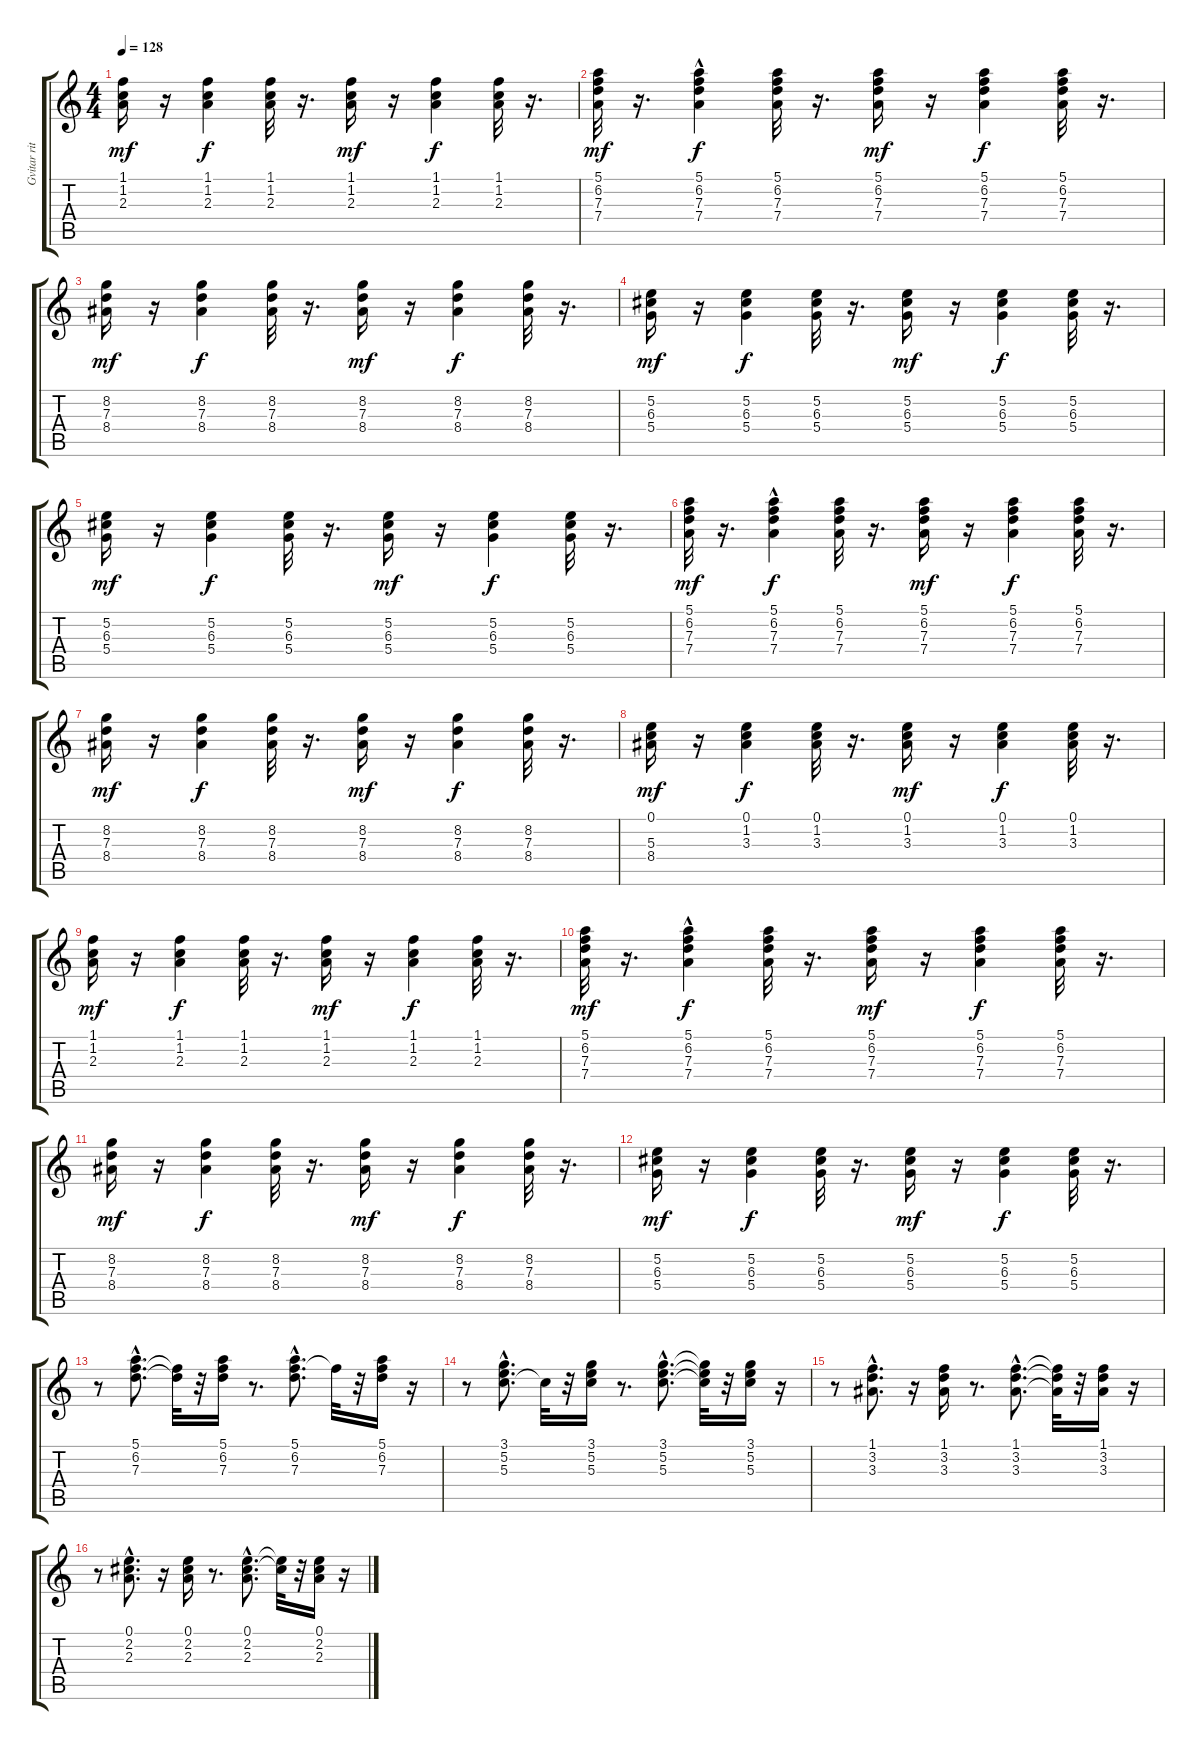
\track ("Gvitar ritm" "Gvitar rit") {instrument acousticguitarsteel}
\staff {score tabs}
\tuning (E4 B3 G3 D3 A2 E2) {hide}
\ts (4 4)
\tempo 128
\clef g2
\ks c
(1.1 1.2 2.3).16{dy mf} r.16 (1.1 1.2 2.3).4{dy f} (1.1 1.2 2.3).32 r.16{d} (1.1 1.2 2.3).16{dy mf} r.16 (1.1 1.2 2.3).4{dy f} (1.1 1.2 2.3).32 r.16{d} |
(5.1 6.2 7.3 7.4).32{dy mf} r.16{d} (5.1{hac} 6.2 7.3 7.4{hac}).4{dy f} (5.1 6.2 7.3 7.4).32 r.16{d} (5.1 6.2 7.3 7.4).16{dy mf} r.16 (5.1 6.2 7.3 7.4).4{dy f} (5.1 6.2 7.3 7.4).32 r.16{d} |
(8.2 7.3 8.4).16{dy mf} r.16 (8.2 7.3 8.4).4{dy f} (8.2 7.3 8.4).32 r.16{d} (8.2 7.3 8.4).16{dy mf} r.16 (8.2 7.3 8.4).4{dy f} (8.2 7.3 8.4).32 r.16{d} |
(5.2 6.3 5.4).16{dy mf} r.16 (5.2 6.3 5.4).4{dy f} (5.2 6.3 5.4).32 r.16{d} (5.2 6.3 5.4).16{dy mf} r.16 (5.2 6.3 5.4).4{dy f} (5.2 6.3 5.4).32 r.16{d} |
(5.2 6.3 5.4).16{dy mf} r.16 (5.2 6.3 5.4).4{dy f} (5.2 6.3 5.4).32 r.16{d} (5.2 6.3 5.4).16{dy mf} r.16 (5.2 6.3 5.4).4{dy f} (5.2 6.3 5.4).32 r.16{d} |
(5.1 6.2 7.3 7.4).32{dy mf} r.16{d} (5.1{hac} 6.2 7.3 7.4{hac}).4{dy f} (5.1 6.2 7.3 7.4).32 r.16{d} (5.1 6.2 7.3 7.4).16{dy mf} r.16 (5.1 6.2 7.3 7.4).4{dy f} (5.1 6.2 7.3 7.4).32 r.16{d} |
(8.2 7.3 8.4).16{dy mf} r.16 (8.2 7.3 8.4).4{dy f} (8.2 7.3 8.4).32 r.16{d} (8.2 7.3 8.4).16{dy mf} r.16 (8.2 7.3 8.4).4{dy f} (8.2 7.3 8.4).32 r.16{d} |
(0.1 5.3 8.4).16{dy mf} r.16 (0.1 1.2 3.3).4{dy f} (0.1 1.2 3.3).32 r.16{d} (0.1 1.2 3.3).16{dy mf} r.16 (0.1 1.2 3.3).4{dy f} (0.1 1.2 3.3).32 r.16{d} |
(1.1 1.2 2.3).16{dy mf} r.16 (1.1 1.2 2.3).4{dy f} (1.1 1.2 2.3).32 r.16{d} (1.1 1.2 2.3).16{dy mf} r.16 (1.1 1.2 2.3).4{dy f} (1.1 1.2 2.3).32 r.16{d} |
(5.1 6.2 7.3 7.4).32{dy mf} r.16{d} (5.1{hac} 6.2 7.3 7.4{hac}).4{dy f} (5.1 6.2 7.3 7.4).32 r.16{d} (5.1 6.2 7.3 7.4).16{dy mf} r.16 (5.1 6.2 7.3 7.4).4{dy f} (5.1 6.2 7.3 7.4).32 r.16{d} |
(8.2 7.3 8.4).16{dy mf} r.16 (8.2 7.3 8.4).4{dy f} (8.2 7.3 8.4).32 r.16{d} (8.2 7.3 8.4).16{dy mf} r.16 (8.2 7.3 8.4).4{dy f} (8.2 7.3 8.4).32 r.16{d} |
(5.2 6.3 5.4).16{dy mf} r.16 (5.2 6.3 5.4).4{dy f} (5.2 6.3 5.4).32 r.16{d} (5.2 6.3 5.4).16{dy mf} r.16 (5.2 6.3 5.4).4{dy f} (5.2 6.3 5.4).32 r.16{d} |
r.8 (5.1{hac} 6.2{hac} 7.3{hac}).8{d} (6.2{t} 7.3{t}).32 r.32 (5.1 6.2 7.3).16 r.8{d} (5.1{hac} 6.2{hac} 7.3{hac}).8{d} 6.2{t}.32 r.32 (5.1 6.2 7.3).16 r.16 |
r.8 (3.1{hac} 5.2{hac} 5.3{hac}).8{d} 5.3{t}.32 r.32 (3.1 5.2 5.3).16 r.8{d} (3.1{hac} 5.2{hac} 5.3{hac}).8{d} (3.1{t} 5.2{t} 5.3{t}).32 r.32 (3.1 5.2 5.3).16 r.16 |
r.8 (1.1{hac} 3.2{hac} 3.3{hac}).8{d} r.16 (1.1 3.2 3.3).16 r.8{d} (1.1{hac} 3.2{hac} 3.3{hac}).8{d} (1.1{t} 3.2{t} 3.3{t}).32 r.32 (1.1 3.2 3.3).16 r.16 |
r.8 (0.1{hac} 2.2{hac} 2.3{hac}).8{d} r.16 (0.1 2.2 2.3).16 r.8{d} (0.1{hac} 2.2{hac} 2.3{hac}).8{d} (0.1{t} 2.2{t}).32 r.32 (0.1 2.2 2.3).16 r.16
